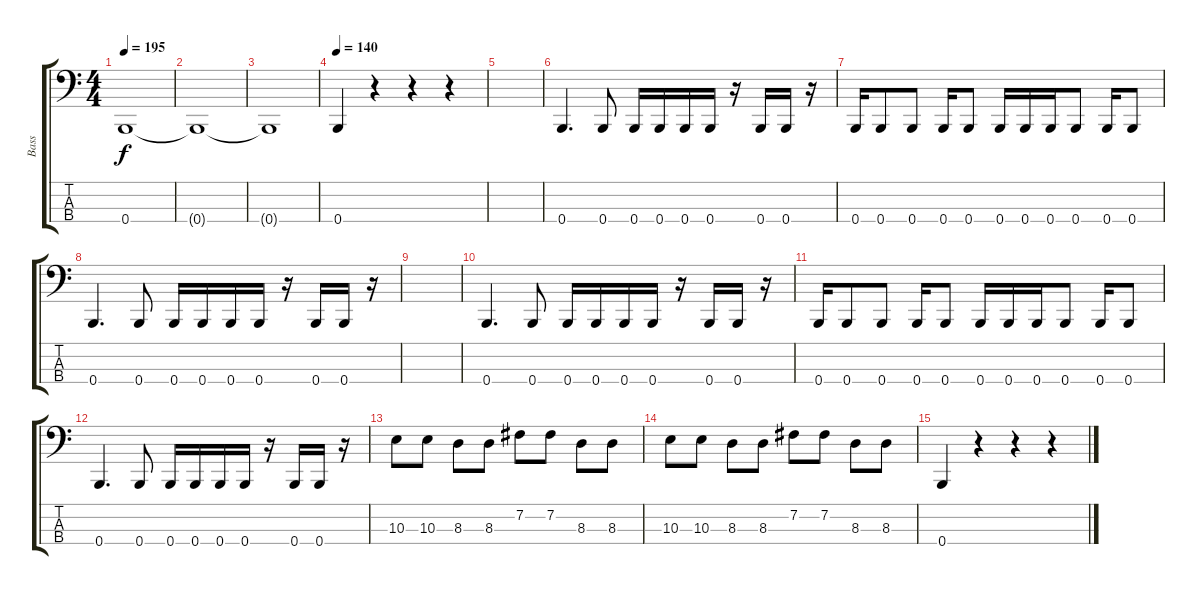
\track ("Bass" "Bass") {instrument electricbasspick}
\staff {score tabs}
\tuning (E2 B1 Gb1 B0) {hide}
\ts (4 4)
\tempo 195
\clef f4
\ks c
0.4{t}.1{dy f} |
0.4{t}.1 |
0.4{t}.1 |
\tempo 140
0.4.4 r.4 r.4 r.4 |
|
0.4.4{d} 0.4.8 0.4.16 0.4.16 0.4.16 0.4.16 r.16 0.4.16 0.4.16 r.16 |
0.4.16 0.4.8 0.4.8 0.4.16 0.4.8 0.4.16 0.4.16 0.4.16 0.4.8 0.4.16 0.4.8 |
0.4.4{d} 0.4.8 0.4.16 0.4.16 0.4.16 0.4.16 r.16 0.4.16 0.4.16 r.16 |
|
0.4.4{d} 0.4.8 0.4.16 0.4.16 0.4.16 0.4.16 r.16 0.4.16 0.4.16 r.16 |
0.4.16 0.4.8 0.4.8 0.4.16 0.4.8 0.4.16 0.4.16 0.4.16 0.4.8 0.4.16 0.4.8 |
0.4.4{d} 0.4.8 0.4.16 0.4.16 0.4.16 0.4.16 r.16 0.4.16 0.4.16 r.16 |
10.3.8 10.3.8 8.3.8 8.3.8 7.2.8 7.2.8 8.3.8 8.3.8 |
10.3.8 10.3.8 8.3.8 8.3.8 7.2.8 7.2.8 8.3.8 8.3.8 |
0.4.4 r.4 r.4 r.4
